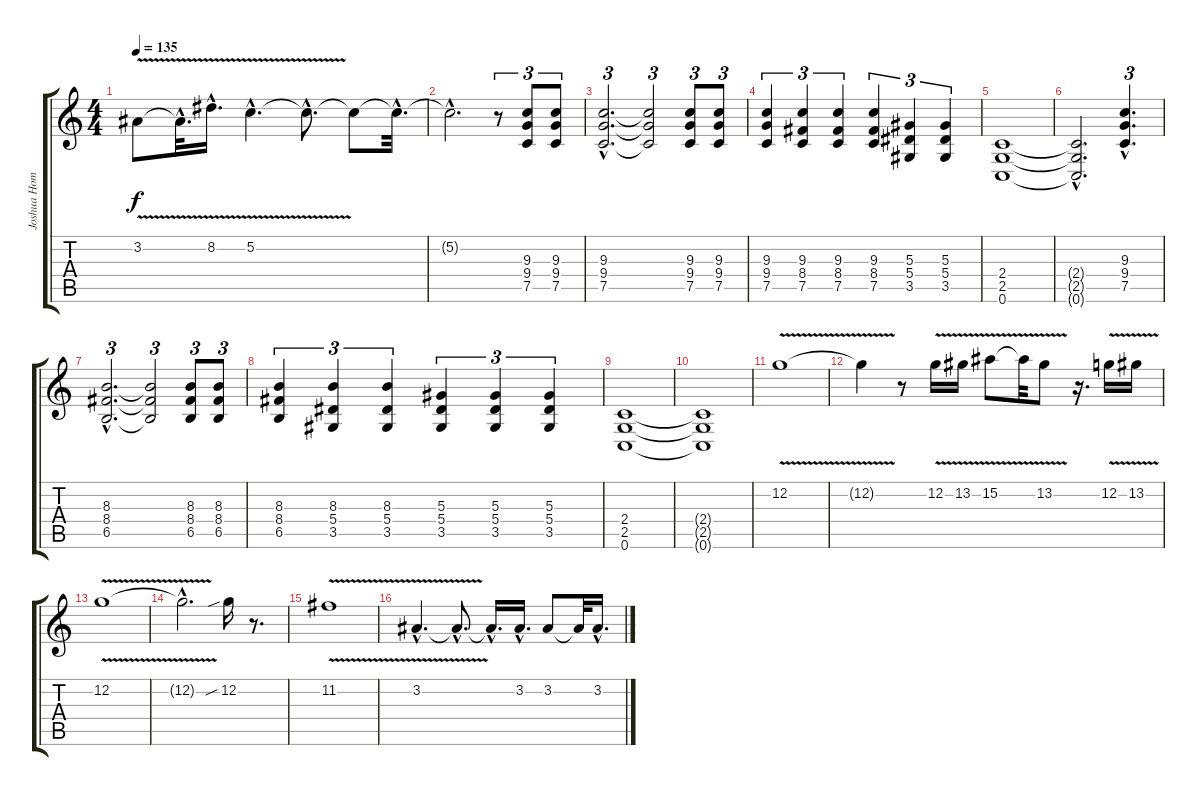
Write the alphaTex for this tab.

\track ("Joshua Homme" "Joshua Hom") {instrument electricguitarjazz}
\staff {score tabs}
\tuning (C4 G3 Eb3 Bb2 F2 C2) {hide}
\ts (4 4)
\tempo 135
\clef g2
\ks c
3.2{v}.8{dy f} 3.2{hac t}.32{d} 8.2{v hac}.16{d} 5.2{v hac}.4{d} 5.2{hac t}.8{d} 5.2{t}.8 5.2{hac t}.32{d} |
5.2{hac t}.2{d} r.8{tu (3 2)} (9.3 9.4 7.5).8{tu (3 2)} (9.3 9.4 7.5).8{tu (3 2)} |
(9.3{hac} 9.4{hac} 7.5{hac}).2{d tu (3 2)} (9.3{t} 9.4{t} 7.5{t}).2{tu (3 2)} (9.3 9.4 7.5).8{tu (3 2)} (9.3 9.4 7.5).8{tu (3 2)} |
(9.3 9.4 7.5).4{tu (3 2)} (9.3 8.4 7.5).4{tu (3 2)} (9.3 8.4 7.5).4{tu (3 2)} (9.3 8.4 7.5).4{tu (3 2)} (5.3 5.4 3.5).4{tu (3 2)} (5.3 5.4 3.5).4{tu (3 2)} |
(2.4 2.5 0.6).1 |
(2.4{hac t} 2.5{hac t} 0.6{hac t}).2{d} (9.3{hac} 9.4{hac} 7.5{hac}).4{d tu (3 2)} |
(8.3{hac} 8.4{hac} 6.5{hac}).2{d tu (3 2)} (8.3{t} 8.4{t} 6.5{t}).2{tu (3 2)} (8.3 8.4 6.5).8{tu (3 2)} (8.3 8.4 6.5).8{tu (3 2)} |
(8.3 8.4 6.5).4{tu (3 2)} (8.3 5.4 3.5).4{tu (3 2)} (8.3 5.4 3.5).4{tu (3 2)} (5.3 5.4 3.5).4{tu (3 2)} (5.3 5.4 3.5).4{tu (3 2)} (5.3 5.4 3.5).4{tu (3 2)} |
(2.4 2.5 0.6).1 |
(2.4{t} 2.5{t} 0.6{t}).1 |
12.2{v}.1 |
12.2{t}.4 r.8 12.2{v}.16 13.2{v}.16 15.2{v}.8 15.2{t}.32 13.2{v}.8 r.16{d} 12.2{v}.16 13.2{v}.16 |
12.2{v}.1 |
12.2{hac t}.2{d} 12.2{sib}.16 r.8{d} |
11.2{v}.1 |
3.2{v hac}.4{d} 3.2{hac t}.8{d} 3.2{hac t}.16{d} 3.2{hac}.16{d} 3.2.8 3.2{t}.32 3.2{hac}.16{d}
